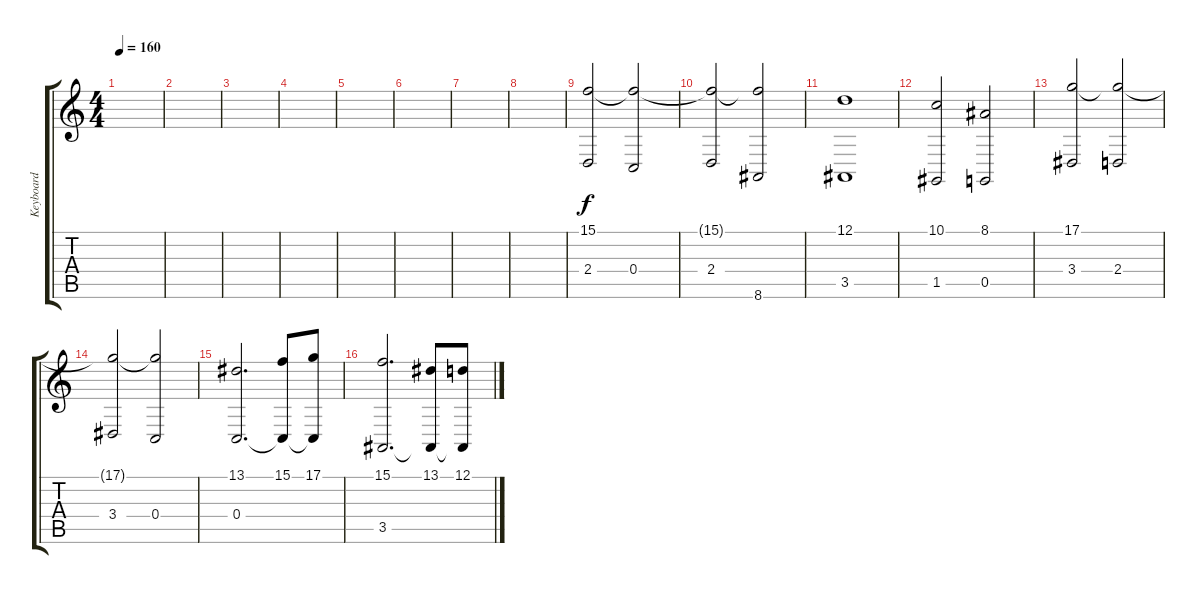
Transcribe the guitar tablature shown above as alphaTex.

\track ("Keyboard" "Keyboard") {instrument stringensemble1}
\staff {score tabs}
\tuning (D4 A3 F3 C3 G2 D2) {hide}
\ts (4 4)
\tempo 160
\clef g2
\ks c
|
|
|
|
|
|
|
|
(15.1 2.4).2 (15.1{t} 0.4).2 |
(15.1{t} 2.4).2 (15.1{t} 8.6).2 |
(12.1 3.5).1 |
(10.1 1.5).2 (8.1 0.5).2 |
(17.1 3.4).2 (17.1{t} 2.4).2 |
(17.1{t} 3.4).2 (17.1{t} 0.4).2 |
(13.1 0.4).2{d} (15.1 0.4{t}).8 (17.1 0.4{t}).8 |
(15.1 3.5).2{d} (13.1 3.5{t}).8 (12.1 3.5{t}).8
